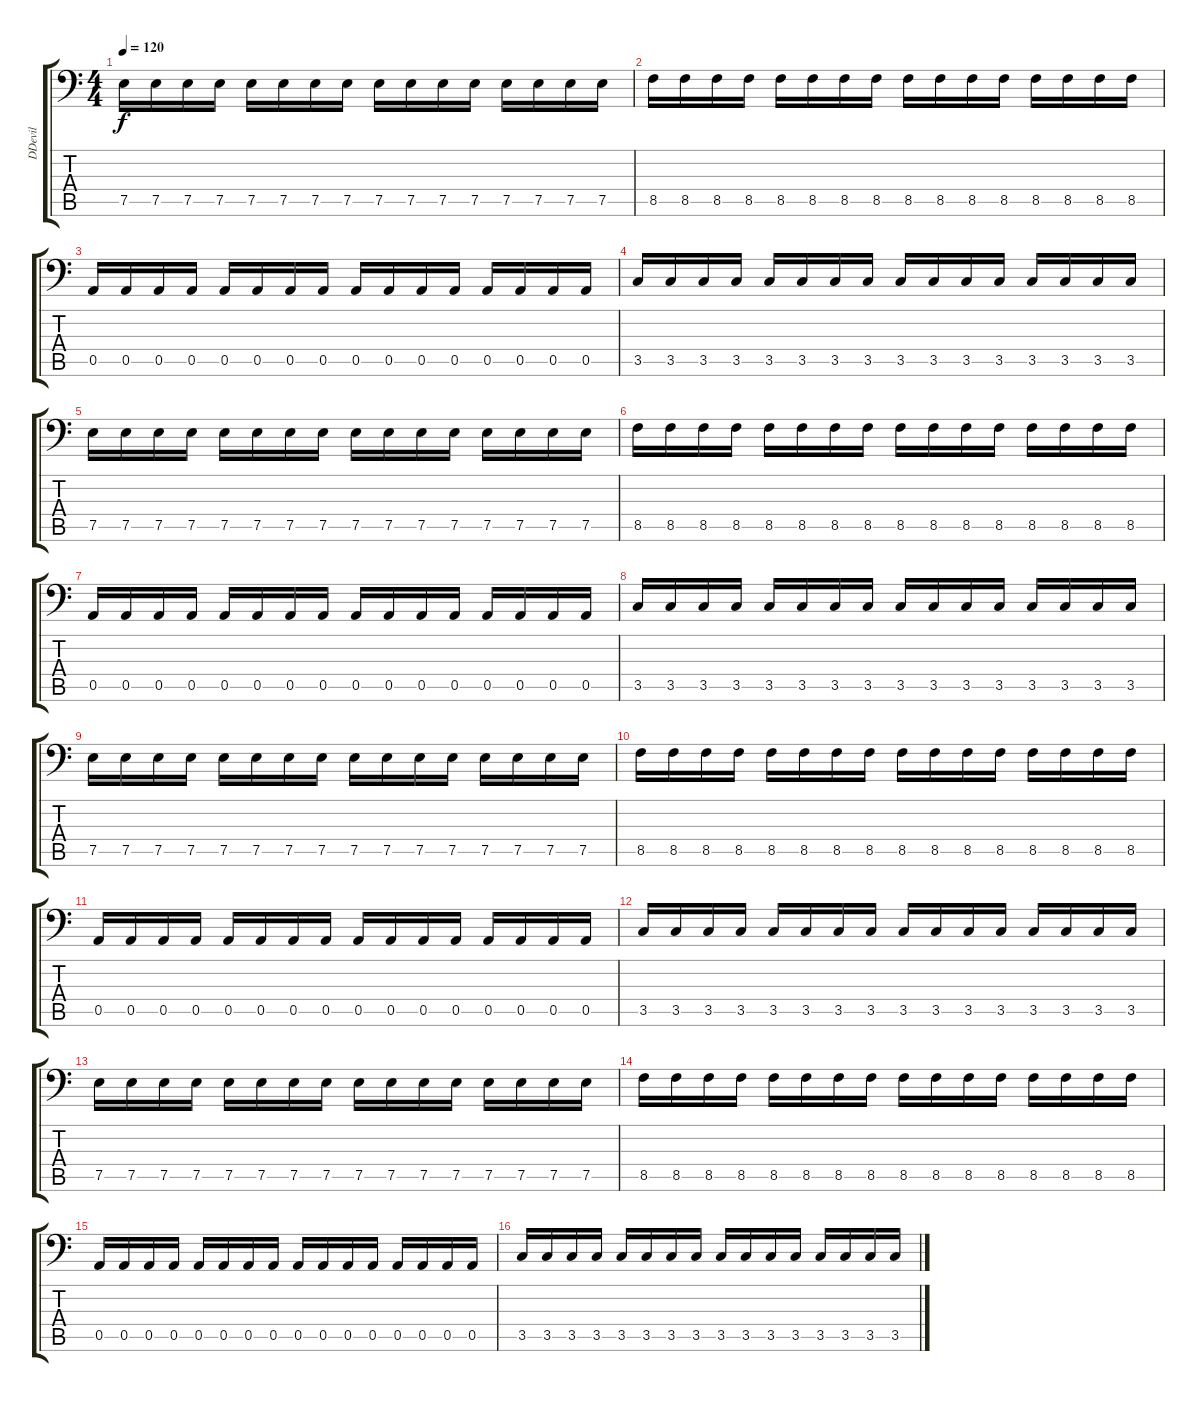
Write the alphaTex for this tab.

\track ("DDevil" "DDevil") {instrument slapbass2}
\staff {score tabs}
\tuning (E3 B2 G2 D2 A1 D1) {hide}
\ts (4 4)
\tempo 120
\clef f4
\ks c
7.5.16{dy f} 7.5.16 7.5.16 7.5.16 7.5.16 7.5.16 7.5.16 7.5.16 7.5.16 7.5.16 7.5.16 7.5.16 7.5.16 7.5.16 7.5.16 7.5.16 |
8.5.16 8.5.16 8.5.16 8.5.16 8.5.16 8.5.16 8.5.16 8.5.16 8.5.16 8.5.16 8.5.16 8.5.16 8.5.16 8.5.16 8.5.16 8.5.16 |
0.5.16 0.5.16 0.5.16 0.5.16 0.5.16 0.5.16 0.5.16 0.5.16 0.5.16 0.5.16 0.5.16 0.5.16 0.5.16 0.5.16 0.5.16 0.5.16 |
3.5.16 3.5.16 3.5.16 3.5.16 3.5.16 3.5.16 3.5.16 3.5.16 3.5.16 3.5.16 3.5.16 3.5.16 3.5.16 3.5.16 3.5.16 3.5.16 |
7.5.16 7.5.16 7.5.16 7.5.16 7.5.16 7.5.16 7.5.16 7.5.16 7.5.16 7.5.16 7.5.16 7.5.16 7.5.16 7.5.16 7.5.16 7.5.16 |
8.5.16 8.5.16 8.5.16 8.5.16 8.5.16 8.5.16 8.5.16 8.5.16 8.5.16 8.5.16 8.5.16 8.5.16 8.5.16 8.5.16 8.5.16 8.5.16 |
0.5.16 0.5.16 0.5.16 0.5.16 0.5.16 0.5.16 0.5.16 0.5.16 0.5.16 0.5.16 0.5.16 0.5.16 0.5.16 0.5.16 0.5.16 0.5.16 |
3.5.16 3.5.16 3.5.16 3.5.16 3.5.16 3.5.16 3.5.16 3.5.16 3.5.16 3.5.16 3.5.16 3.5.16 3.5.16 3.5.16 3.5.16 3.5.16 |
7.5.16 7.5.16 7.5.16 7.5.16 7.5.16 7.5.16 7.5.16 7.5.16 7.5.16 7.5.16 7.5.16 7.5.16 7.5.16 7.5.16 7.5.16 7.5.16 |
8.5.16 8.5.16 8.5.16 8.5.16 8.5.16 8.5.16 8.5.16 8.5.16 8.5.16 8.5.16 8.5.16 8.5.16 8.5.16 8.5.16 8.5.16 8.5.16 |
0.5.16 0.5.16 0.5.16 0.5.16 0.5.16 0.5.16 0.5.16 0.5.16 0.5.16 0.5.16 0.5.16 0.5.16 0.5.16 0.5.16 0.5.16 0.5.16 |
3.5.16 3.5.16 3.5.16 3.5.16 3.5.16 3.5.16 3.5.16 3.5.16 3.5.16 3.5.16 3.5.16 3.5.16 3.5.16 3.5.16 3.5.16 3.5.16 |
7.5.16 7.5.16 7.5.16 7.5.16 7.5.16 7.5.16 7.5.16 7.5.16 7.5.16 7.5.16 7.5.16 7.5.16 7.5.16 7.5.16 7.5.16 7.5.16 |
8.5.16 8.5.16 8.5.16 8.5.16 8.5.16 8.5.16 8.5.16 8.5.16 8.5.16 8.5.16 8.5.16 8.5.16 8.5.16 8.5.16 8.5.16 8.5.16 |
0.5.16 0.5.16 0.5.16 0.5.16 0.5.16 0.5.16 0.5.16 0.5.16 0.5.16 0.5.16 0.5.16 0.5.16 0.5.16 0.5.16 0.5.16 0.5.16 |
3.5.16 3.5.16 3.5.16 3.5.16 3.5.16 3.5.16 3.5.16 3.5.16 3.5.16 3.5.16 3.5.16 3.5.16 3.5.16 3.5.16 3.5.16 3.5.16
